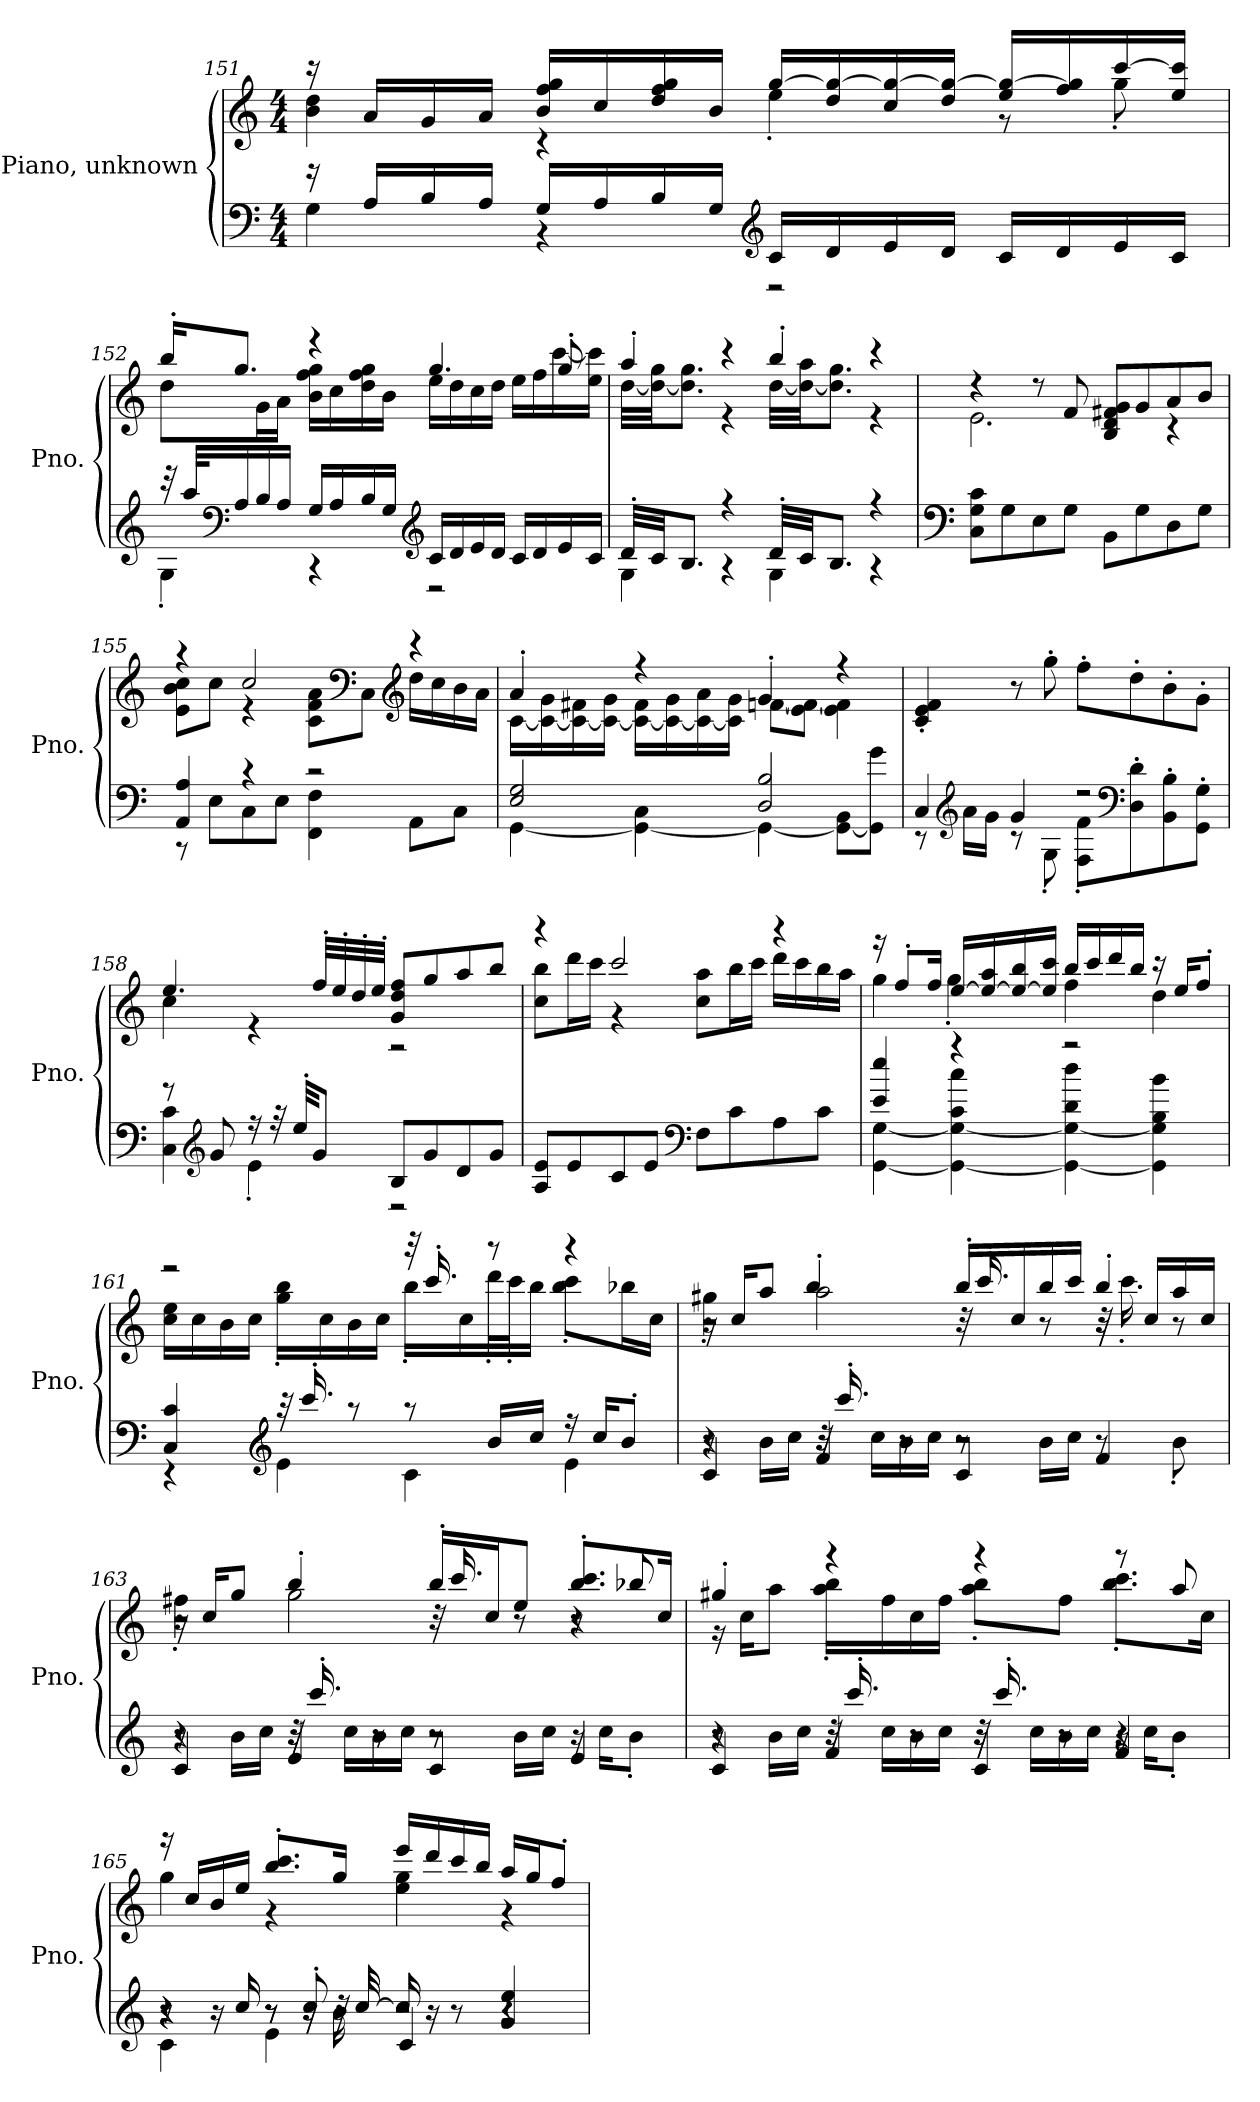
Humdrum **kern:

**kern	**kern
*part1	*part1
*staff2	*staff1
*I"Piano, unknown	*
*I'Pno.	*
!!LO:LB:g=z
*clefF4	*clefG2
*k[]	*k[]
*M4/4	*M4/4
=151	=151
*^	*^
16r	4G\	16r	4b\ 4dd\
16A/LL	.	16a/LL	.
16B/	.	16g/	.
16A/JJ	.	16a/JJ	.
16G/LL	4r	16b/ 16ff/ 16gg/LL	4r
16A/	.	16cc/	.
16B/	.	16dd/ 16ff/ 16gg/	.
16G/JJ	.	16b/JJ	.
*clefG2	*	*	*
16c/LL	2r	[16gg/LL	4ee'\
16d/	.	16dd/ 16gg/_	.
16e/	.	16cc/ 16gg/_	.
16d/JJ	.	16dd/ 16gg/_JJ	.
16c/LL	.	16ee/ 16gg/_LL	8r
16d/	.	16ff/ 16gg/]	.
16e/	.	[16ccc/	8gg'\
16c/JJ	.	16ee/ 16ccc/]JJ	.
=152	=152	=152	=152
32r	4G'\	16bb'/KL	8dd\L
32aa/KLL	.	.	.
*clefF4	*	*	*
16A/	.	8.gg/J	.
16B/	.	.	16g\L
16A/JJ	.	.	16a\JJ
16G/LL	4r	4r	16b\ 16ff\ 16gg\LL
16A/	.	.	16cc\
16B/	.	.	16dd\ 16ff\ 16gg\
16G/JJ	.	.	16b\JJ
*clefG2	*	*	*
16c/LL	2r	4.gg/	16ee\LL
16d/	.	.	16dd\
16e/	.	.	16cc\
16d/JJ	.	.	16dd\JJ
16c/LL	.	.	16ee\LL
16d/	.	.	16ff\
16e/	.	8gg'/	[16ccc\
16c/JJ	.	.	16ee\ 16ccc\]JJ
!!LO:PB:g=z	!!
=153	=153	=153	=153
32d'/LLL	4G\	4aa'/	[32dd\LLL
32c/JJ	.	.	32dd\_ 32gg\JJ
8.B/J	.	.	8.dd\] 8.gg\J
4r	4r	4r	4r
32d'/LLL	4G\	4bb'/	[32dd\LLL
32c/JJ	.	.	32dd\_ 32aa\JJ
8.B/J	.	.	8.dd\] 8.gg\J
4r	4r	4r	4r
*v	*v	*	*
=154	=154	=154
*clefF4	*	*
8C\ 8G\ 8c\L	4r	2.e\
8G\	.	.
8E\	8r	.
8G\J	8f/	.
8BB\L	8B/ 8d/ 8f#X/ 8g/L	.
8G\	8g/	.
8D\	8a/	4r
8G\J	8b/J	.
=155	=155	=155
*^	*	*
4AA/ 4A/	8r	4r	8e\ 8b\ 8cc\L
.	8E\L	.	8cc\J
4r	8C\	2cc/	4r
.	8E\J	.	.
2r	4FF\ 4F\	.	8c\ 8f\ 8a\L
*	*	*clefF4	*
.	.	.	8C\J
*	*	*clefG2	*
.	8AA\L	4r	16dd\LL
.	.	.	16cc\
.	8C\J	.	16b\
.	.	.	16a\JJ
!!LO:LB:g=z	!!
=156	=156	=156	=156
2E/ 2G/	[4GG\	4a'/	[16c\LL
.	.	.	16c\_ 16g\
.	.	.	16c\_ 16f#X\
.	.	.	16c\_ 16g\JJ
.	4GG\_ 4C\	4r	16c\_ 16f#\LL
.	.	.	16c\_ 16g\
.	.	.	16c\_ 16a\
.	.	.	16c\] 16g\JJ
2D/ 2B/	4GG\_	4g'/	[8fn\L
.	.	.	8e\ 8f\_J
.	8GG\_ 8BB\L	4r	4e\ 4f\]
.	8GG\] 8g\J	.	.
*	*	*v	*v
=157	=157	=157
4C/	8r	4c/' 4e/' 4f/'
*clefG2	*	*
.	16a\LL	.
.	16g\JJ	.
4g/	8r	8r
.	8G'\	8gg'\
2r	8F\' 8f\'L	8ff'\L
*clefF4	*	*
.	8D\' 8d\'	8dd'\
.	8BB\' 8B\'	8b'\
.	8GG\' 8G\'J	8g'\J
!!LO:LB:g=z
=158	=158	=158
*	*	*^
8r	4C\ 4c\	4.ee/	4cc\
*clefG2	*	*	*
8g/	.	.	.
16r	4e'\	.	4r
32r	.	.	.
32ee'/KKL	.	.	.
8g/J	.	32ff'/LLL	.
.	.	32ee'/	.
.	.	32dd'/	.
.	.	32ee'/JJJ	.
8B/L	2r	8g/ 8dd/ 8ff/L	2r
8g/	.	8gg/	.
8d/	.	8aa/	.
8g/J	.	8bb/J	.
*v	*v	*	*
=159	=159	=159
8A/ 8e/L	4r	8cc\ 8bb\L
8e/	.	16ddd\L
.	.	16ccc\JJ
8c/	2ccc/	4r
8e/J	.	.
*clefF4	*	*
8F\L	.	8cc\ 8aa\L
8c\	.	16bb\L
.	.	16ccc\JJ
8A\	4r	16ddd\LL
.	.	16ccc\
8c\J	.	16bb\
.	.	16aa\JJ
!!LO:LB:g=z	!!
=160	=160	=160
*^	*	*
4e/ 4ee/	[4GG\ [4G\	16r	4gg\
.	.	8ff'/L	.
.	.	16ff/Jk	.
4r	4GG\_ 4G\_ 4c\ 4cc\	[16ee/LL	4gg'\
.	.	16ee/_ 16aa/	.
.	.	16ee/_ 16bb/	.
.	.	16ee/] 16ccc/JJ	.
2r	4GG\_ 4G\_ 4d\ 4dd\	16bb/LL	4ff\
.	.	16ccc/	.
.	.	16ddd/	.
.	.	16bb/JJ	.
.	4GG\] 4G\] 4B\ 4b\	16r	4dd\
.	.	16ee/KL	.
.	.	8ff'/J	.
=161	=161	=161	=161
4C/ 4c/	4r	2r	16cc\ 16ee\LL
.	.	.	16cc\
.	.	.	16b\
.	.	.	16cc\JJ
*clefG2	*	*	*
32r	4e\	.	16gg\' 16bb\'LL
16.ccc'/	.	.	.
.	.	.	16cc\
8r	.	.	16b\
.	.	.	16cc\JJ
8r	4c\	32r	16bb'\LL
.	.	16.ccc'/	.
.	.	.	16cc\
16b/LL	.	8r	32ddd'\L
.	.	.	32ccc'\J
16cc/JJ	.	.	16bb\JJ
16r	4e\	4r	8bb\' 8ccc\'L
16cc/KL	.	.	.
8b'/J	.	.	16bb-X\L
.	.	.	16cc\JJ
!!LO:LB:g=z
=162	=162	=162	=162
*	*^	*	*^
4r	8r	4c/	2r	4gg#X'\	16r
.	.	.	.	.	16cc/KL
.	16b\LL	.	.	.	8aa/J
.	16cc\JJ	.	.	.	.
32r	16r	4f/	.	2aa\	4bb'/
16.ccc'/	.	.	.	.	.
.	16cc\LL	.	.	.	.
8r	16b\	.	.	.	.
.	16cc\JJ	.	.	.	.
2r	8r	4c/	32r	.	16bb'/LL
.	.	.	16.ccc'/	.	.
.	.	.	.	.	16cc/
.	16b\LL	.	8r	.	16bb/
.	16cc\JJ	.	.	.	16ccc/JJ
.	8r	4f/	4bb'/	32r	16r
.	.	.	.	16.ccc'\	.
.	.	.	.	.	16cc/LL
.	8b'\	.	.	8r	16aa/
.	.	.	.	.	16cc/JJ
=163	=163	=163	=163	=163	=163
4r	8r	4c/	2r	4ff#X'\	16r
.	.	.	.	.	16cc/KL
.	16b\LL	.	.	.	8gg/J
.	16cc\JJ	.	.	.	.
32r	16r	4e/	.	2gg\	4bb'/
16.ccc'/	.	.	.	.	.
.	16cc\LL	.	.	.	.
8r	16b\	.	.	.	.
.	16cc\JJ	.	.	.	.
2r	8r	4c/	32r	.	16bb'/LL
.	.	.	16.ccc'/	.	.
.	.	.	.	.	16cc/J
.	16b\LL	.	8r	.	8ee/J
.	16cc\JJ	.	.	.	.
.	16r	4e/	8r	4r	8.bb/' 8.ccc/'L
.	16cc\KL	.	.	.	.
.	8b'\J	.	8bb-X/	.	.
.	.	.	.	.	16cc/Jk
*	*	*	*	*v	*v
!!LO:LB:g=z
=164	=164	=164	=164	=164
4r	8r	4c/	4gg#X'/	16r
.	.	.	.	16cc\KL
.	16b\LL	.	.	8aa\J
.	16cc\JJ	.	.	.
32r	16r	4f/	4r	16aa\' 16bb\'LL
16.ccc'/	.	.	.	.
.	16cc\LL	.	.	16ff\
8r	16b\	.	.	16cc\
.	16cc\JJ	.	.	16ff\JJ
32r	16r	4c/	4r	8aa\' 8bb\'L
16.ccc'/	.	.	.	.
.	16cc\LL	.	.	.
8r	16b\	.	.	8ff\J
.	16cc\JJ	.	.	.
4r	16r	4f/	8r	8.bb\' 8.ccc\'L
.	16cc\KL	.	.	.
.	8b'\J	.	8aa/	.
.	.	.	.	16cc\Jk
=165	=165	=165	=165	=165
*	*	*^	*	*
4r	4r	8r	4c\	16r	4gg\
.	.	.	.	16cc/LL	.
.	.	16r	.	16b/	.
.	.	16cc/	.	16ee/JJ	.
8r	8r	8r	4e\	8.bb/' 8.ccc/'L	4r
16r	16r	8cc'/	.	.	.
32r	16b\	.	.	16gg/Jk	.
[32cc/	.	.	.	.	.
16cc/]	2r	4c/	2r	16eee/LL	4ee\ 4gg\
16r	.	.	.	16ddd/	.
8r	.	.	.	16ccc/	.
.	.	.	.	16bb/JJ	.
4r	.	4g/ 4ee/	.	16aa/LL	4r
.	.	.	.	16gg/J	.
.	.	.	.	8ff'/J	.
*v	*v	*v	*v	*	*
*	*v	*v
=	=
*-	*-
